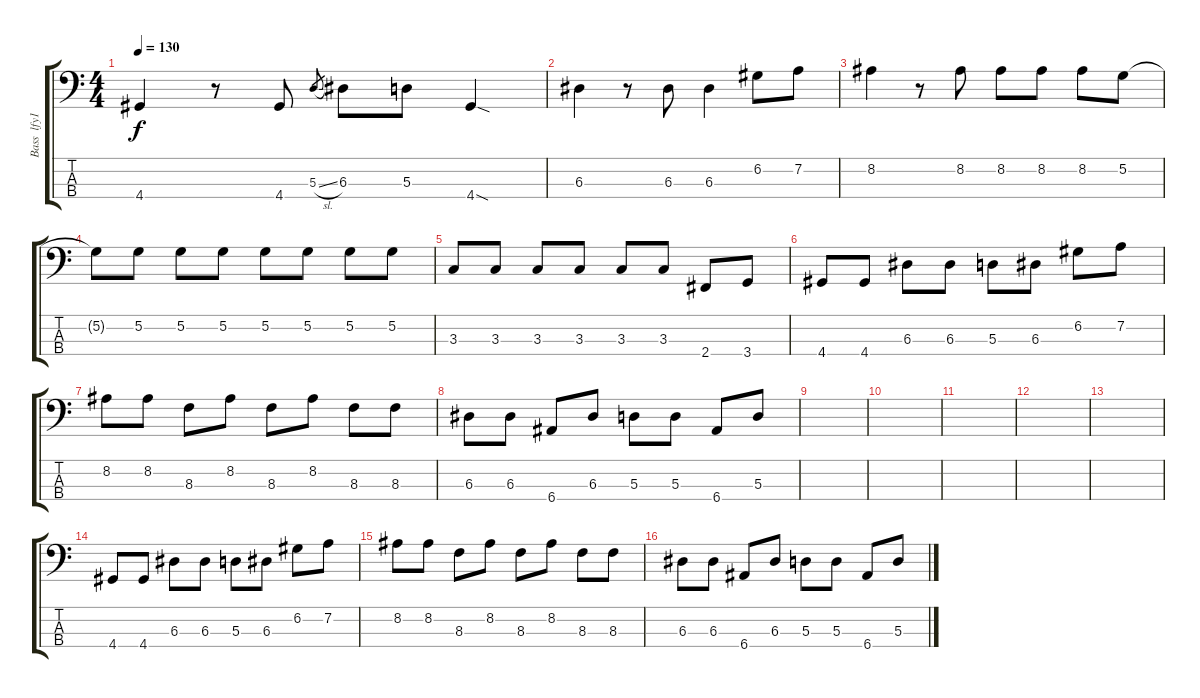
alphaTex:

\track ("Bass  lfy1994" "Bass  lfy1") {instrument electricbassfinger}
\staff {score tabs}
\tuning (G2 D2 A1 E1) {hide}
\ts (4 4)
\tempo 130
\clef f4
\ks c
4.4.4{dy f} r.8 4.4.8 5.3{sl}.8{gr} 6.3.8 5.3.8 4.4{sod}.4 |
6.3.4 r.8 6.3.8 6.3.4 6.2.8 7.2.8 |
8.2.4 r.8 8.2.8 8.2.8 8.2.8 8.2.8 5.2.8 |
5.2{t}.8 5.2.8 5.2.8 5.2.8 5.2.8 5.2.8 5.2.8 5.2.8 |
3.3.8 3.3.8 3.3.8 3.3.8 3.3.8 3.3.8 2.4.8 3.4.8 |
4.4.8 4.4.8 6.3.8 6.3.8 5.3.8 6.3.8 6.2.8 7.2.8 |
8.2.8 8.2.8 8.3.8 8.2.8 8.3.8 8.2.8 8.3.8 8.3.8 |
6.3.8 6.3.8 6.4.8 6.3.8 5.3.8 5.3.8 6.4.8 5.3.8 |
|
|
|
|
|
4.4.8 4.4.8 6.3.8 6.3.8 5.3.8 6.3.8 6.2.8 7.2.8 |
8.2.8 8.2.8 8.3.8 8.2.8 8.3.8 8.2.8 8.3.8 8.3.8 |
6.3.8 6.3.8 6.4.8 6.3.8 5.3.8 5.3.8 6.4.8 5.3.8
